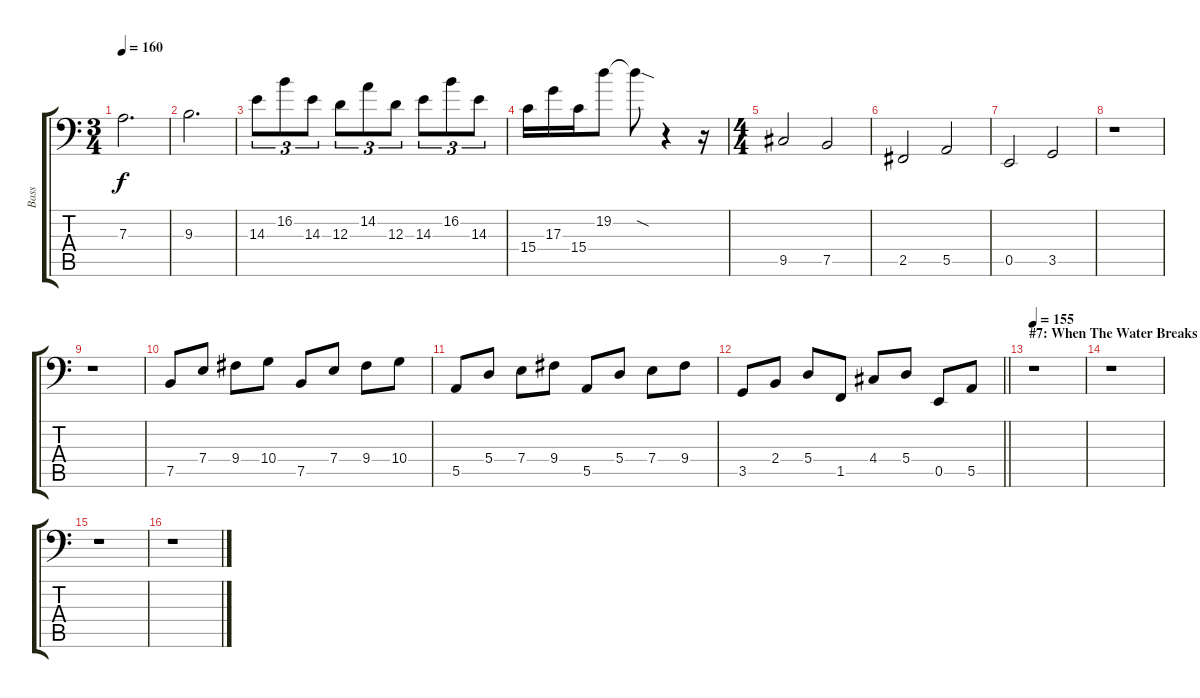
\track ("Bass" "Bass") {instrument electricbassfinger}
\staff {score tabs}
\tuning (C3 G2 D2 A1 E1 B0) {hide}
\ts (3 4)
\tempo 160
\clef f4
\ks c
7.3.2{d dy f} |
9.3.2{d} |
14.3.8{tu (3 2)} 16.2.8{tu (3 2)} 14.3.8{tu (3 2)} 12.3.8{tu (3 2)} 14.2.8{tu (3 2)} 12.3.8{tu (3 2)} 14.3.8{tu (3 2)} 16.2.8{tu (3 2)} 14.3.8{tu (3 2)} |
15.4.16 17.3.16 15.4.16 19.2.8 19.2{sod t}.8 r.4 r.16 |
\ts (4 4)
9.5.2 7.5.2 |
2.5.2 5.5.2 |
0.5.2 3.5.2 |
r.1 |
r.1 |
7.5.8 7.4.8 9.4.8 10.4.8 7.5.8 7.4.8 9.4.8 10.4.8 |
5.5.8 5.4.8 7.4.8 9.4.8 5.5.8 5.4.8 7.4.8 9.4.8 |
\barLineRight lightlight
3.5.8 2.4.8 5.4.8 1.5.8 4.4.8 5.4.8 0.5.8 5.5.8 |
\section ("" "#7: When The Water Breaks")
\tempo 155
r.1 |
r.1 |
r.1 |
r.1
